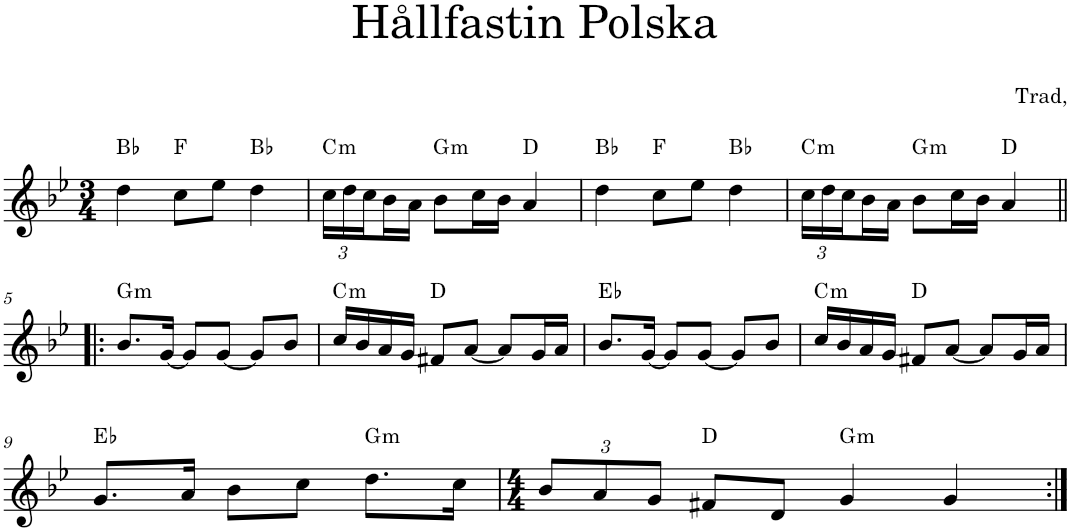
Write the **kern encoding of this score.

**kern	**harte
*part1	*part1
*staff1	*
*I"Violin	*
*I'Vln.	*
*clefG2	*
*k[b-e-]	*
*M3/4	*
=1	=1
4dd\	Bb:maj
8cc\L	F:maj
8ee-\J	.
4dd\	Bb:maj
=2	=2
*Xbrackettup	*
!	!LO:H:kt=m
24cc\LL	C:min
24dd\	.
24cc\	.
16b-\	.
16a\JJ	.
!	!LO:H:kt=m
8b-\L	G:min
16cc\L	.
16b-\JJ	.
4a/	D:maj
=3	=3
4dd\	Bb:maj
8cc\L	F:maj
8ee-\J	.
4dd\	Bb:maj
=4	=4
!	!LO:H:kt=m
24cc\LL	C:min
24dd\	.
24cc\	.
16b-\	.
16a\JJ	.
!	!LO:H:kt=m
8b-\L	G:min
16cc\L	.
16b-\JJ	.
4a/	D:maj
!!LO:LB:g=z
=5!|:	=5!|:
!	!LO:H:kt=m
8.b-/L	G:min
[16g/Jk	.
8g/L]	.
[8g/J	.
8g/L]	.
8b-/J	.
=6	=6
!	!LO:H:kt=m
16cc/LL	C:min
16b-/	.
16a/	.
16g/JJ	.
8f#X/L	D:maj
[8a/J	.
8a/L]	.
16g/L	.
16a/JJ	.
=7	=7
8.b-/L	Eb:maj
[16g/Jk	.
8g/L]	.
[8g/J	.
8g/L]	.
8b-/J	.
=8	=8
!	!LO:H:kt=m
16cc/LL	C:min
16b-/	.
16a/	.
16g/JJ	.
8f#X/L	D:maj
[8a/J	.
8a/L]	.
16g/L	.
16a/JJ	.
!!LO:LB:g=z
=9	=9
8.g/L	Eb:maj
16a/Jk	.
8b-\L	.
8cc\J	.
!	!LO:H:kt=m
8.dd\L	G:min
16cc\Jk	.
=10	=10
*M4/4	*
12b-/L	.
12a/	.
12g/J	.
8f#X/L	D:maj
8d/J	.
!	!LO:H:kt=m
4g/	G:min
4g/	.
=:|!	=:|!
*-	*-
